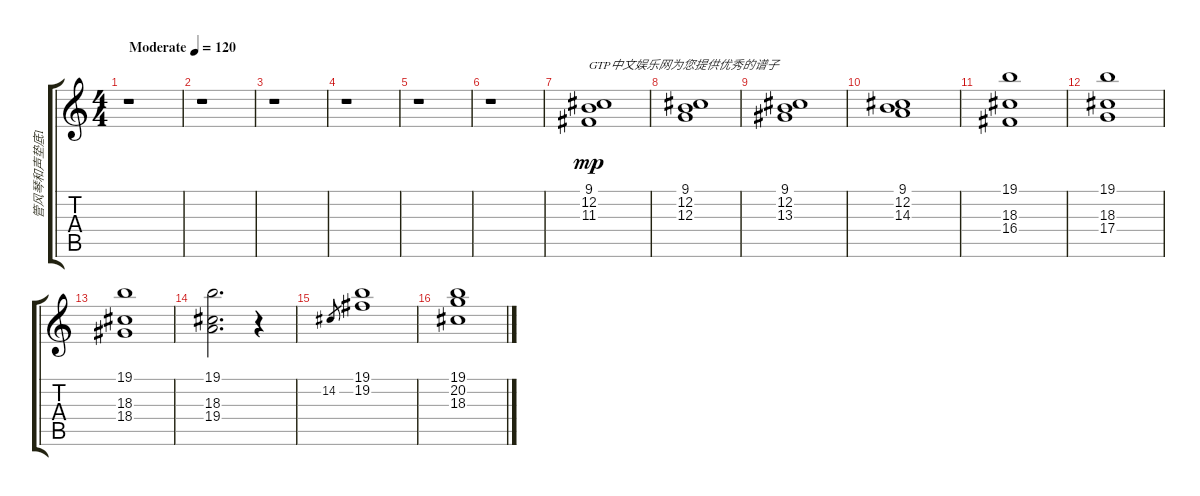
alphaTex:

\track ("管风琴和声垫底1" "管风琴和声垫底1") {instrument churchorgan}
\staff {score tabs}
\tuning (E4 B3 G3 D3 A2 E2) {hide}
\ts (4 4)
\tempo (120 "Moderate")
\clef g2
\ks c
r.1{dy mp instrument churchorgan} |
r.1 |
r.1 |
r.1 |
r.1 |
r.1 |
(9.1 12.2 11.3).1{txt "GTP中文娱乐网为您提供优秀的谱子"} |
(9.1 12.2 12.3).1 |
(9.1 12.2 13.3).1 |
(9.1 12.2 14.3).1 |
(19.1 18.3 16.4).1 |
(19.1 18.3 17.4).1 |
(19.1 18.3 18.4).1 |
(19.1 18.3 19.4).2{d} r.4 |
14.2.8{gr} (19.1 19.2).1 |
(19.1 20.2 18.3).1
